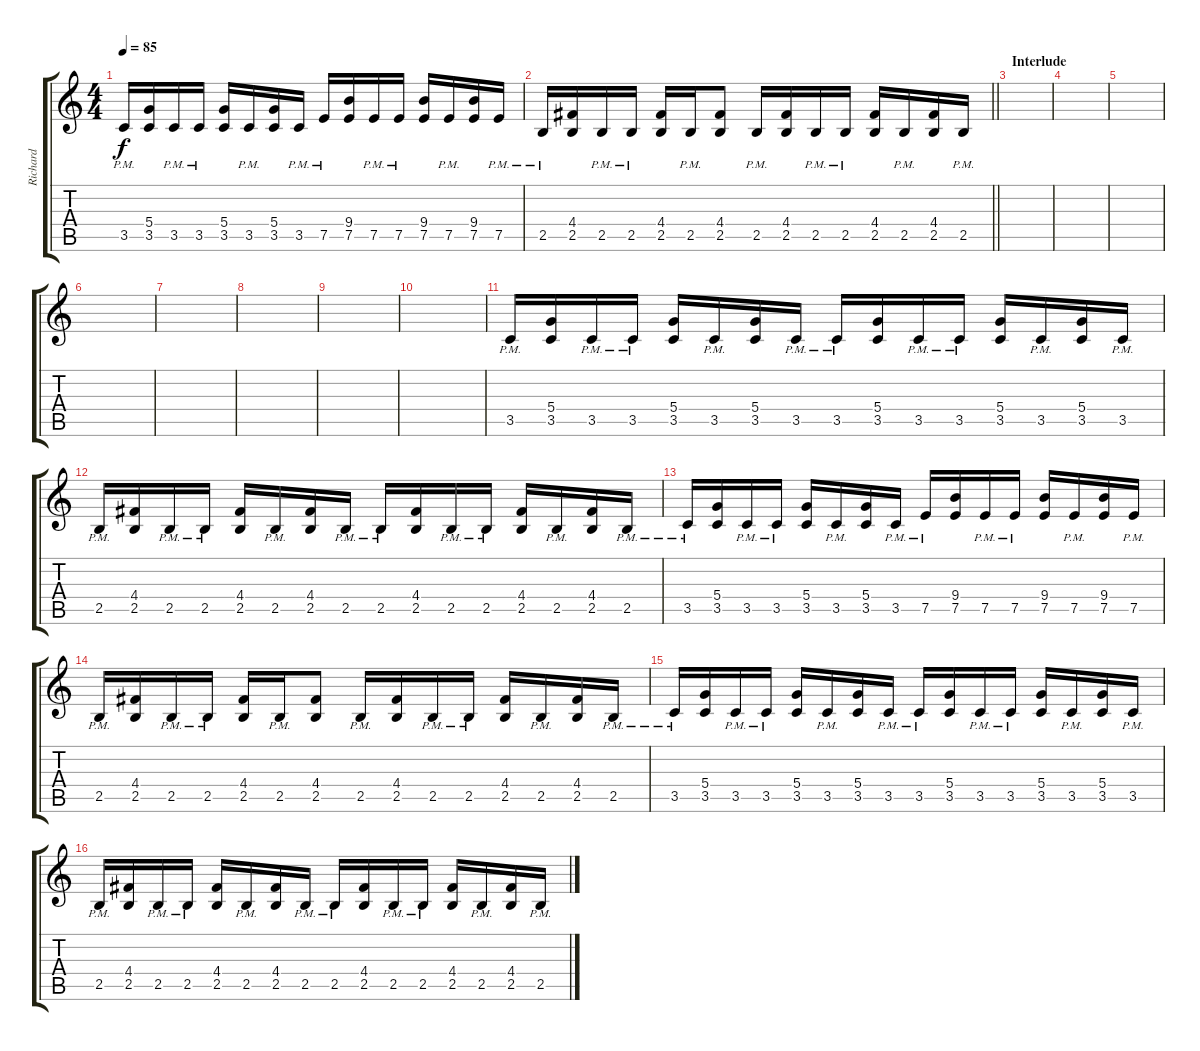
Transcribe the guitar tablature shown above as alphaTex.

\track ("Richard" "Richard") {instrument distortionguitar}
\staff {score tabs}
\tuning (E4 B3 G3 D3 A2 D2) {hide}
\ts (4 4)
\tempo 85
\clef g2
\ks c
3.5{pm}.16{dy f} (5.4 3.5).16 3.5{pm}.16 3.5{pm}.16 (5.4 3.5).16 3.5{pm}.16 (5.4 3.5).16 3.5{pm}.16 7.5{pm}.16 (9.4 7.5).16 7.5{pm}.16 7.5{pm}.16 (9.4 7.5).16 7.5{pm}.16 (9.4 7.5).16 7.5{pm}.16 |
\barLineRight lightlight
2.5{pm}.16 (4.4 2.5).16 2.5{pm}.16 2.5{pm}.16 (4.4 2.5).16 2.5{pm}.16 (4.4 2.5).8 2.5{pm}.16 (4.4 2.5).16 2.5{pm}.16 2.5{pm}.16 (4.4 2.5).16 2.5{pm}.16 (4.4 2.5).16 2.5{pm}.16 |
\section ("" "Interlude")
|
|
|
|
|
|
|
|
3.5{pm}.16 (5.4 3.5).16 3.5{pm}.16 3.5{pm}.16 (5.4 3.5).16 3.5{pm}.16 (5.4 3.5).16 3.5{pm}.16 3.5{pm}.16 (5.4 3.5).16 3.5{pm}.16 3.5{pm}.16 (5.4 3.5).16 3.5{pm}.16 (5.4 3.5).16 3.5{pm}.16 |
2.5{pm}.16 (4.4 2.5).16 2.5{pm}.16 2.5{pm}.16 (4.4 2.5).16 2.5{pm}.16 (4.4 2.5).16 2.5{pm}.16 2.5{pm}.16 (4.4 2.5).16 2.5{pm}.16 2.5{pm}.16 (4.4 2.5).16 2.5{pm}.16 (4.4 2.5).16 2.5{pm}.16 |
3.5{pm}.16 (5.4 3.5).16 3.5{pm}.16 3.5{pm}.16 (5.4 3.5).16 3.5{pm}.16 (5.4 3.5).16 3.5{pm}.16 7.5{pm}.16 (9.4 7.5).16 7.5{pm}.16 7.5{pm}.16 (9.4 7.5).16 7.5{pm}.16 (9.4 7.5).16 7.5{pm}.16 |
2.5{pm}.16 (4.4 2.5).16 2.5{pm}.16 2.5{pm}.16 (4.4 2.5).16 2.5{pm}.16 (4.4 2.5).8 2.5{pm}.16 (4.4 2.5).16 2.5{pm}.16 2.5{pm}.16 (4.4 2.5).16 2.5{pm}.16 (4.4 2.5).16 2.5{pm}.16 |
3.5{pm}.16 (5.4 3.5).16 3.5{pm}.16 3.5{pm}.16 (5.4 3.5).16 3.5{pm}.16 (5.4 3.5).16 3.5{pm}.16 3.5{pm}.16 (5.4 3.5).16 3.5{pm}.16 3.5{pm}.16 (5.4 3.5).16 3.5{pm}.16 (5.4 3.5).16 3.5{pm}.16 |
2.5{pm}.16 (4.4 2.5).16 2.5{pm}.16 2.5{pm}.16 (4.4 2.5).16 2.5{pm}.16 (4.4 2.5).16 2.5{pm}.16 2.5{pm}.16 (4.4 2.5).16 2.5{pm}.16 2.5{pm}.16 (4.4 2.5).16 2.5{pm}.16 (4.4 2.5).16 2.5{pm}.16
